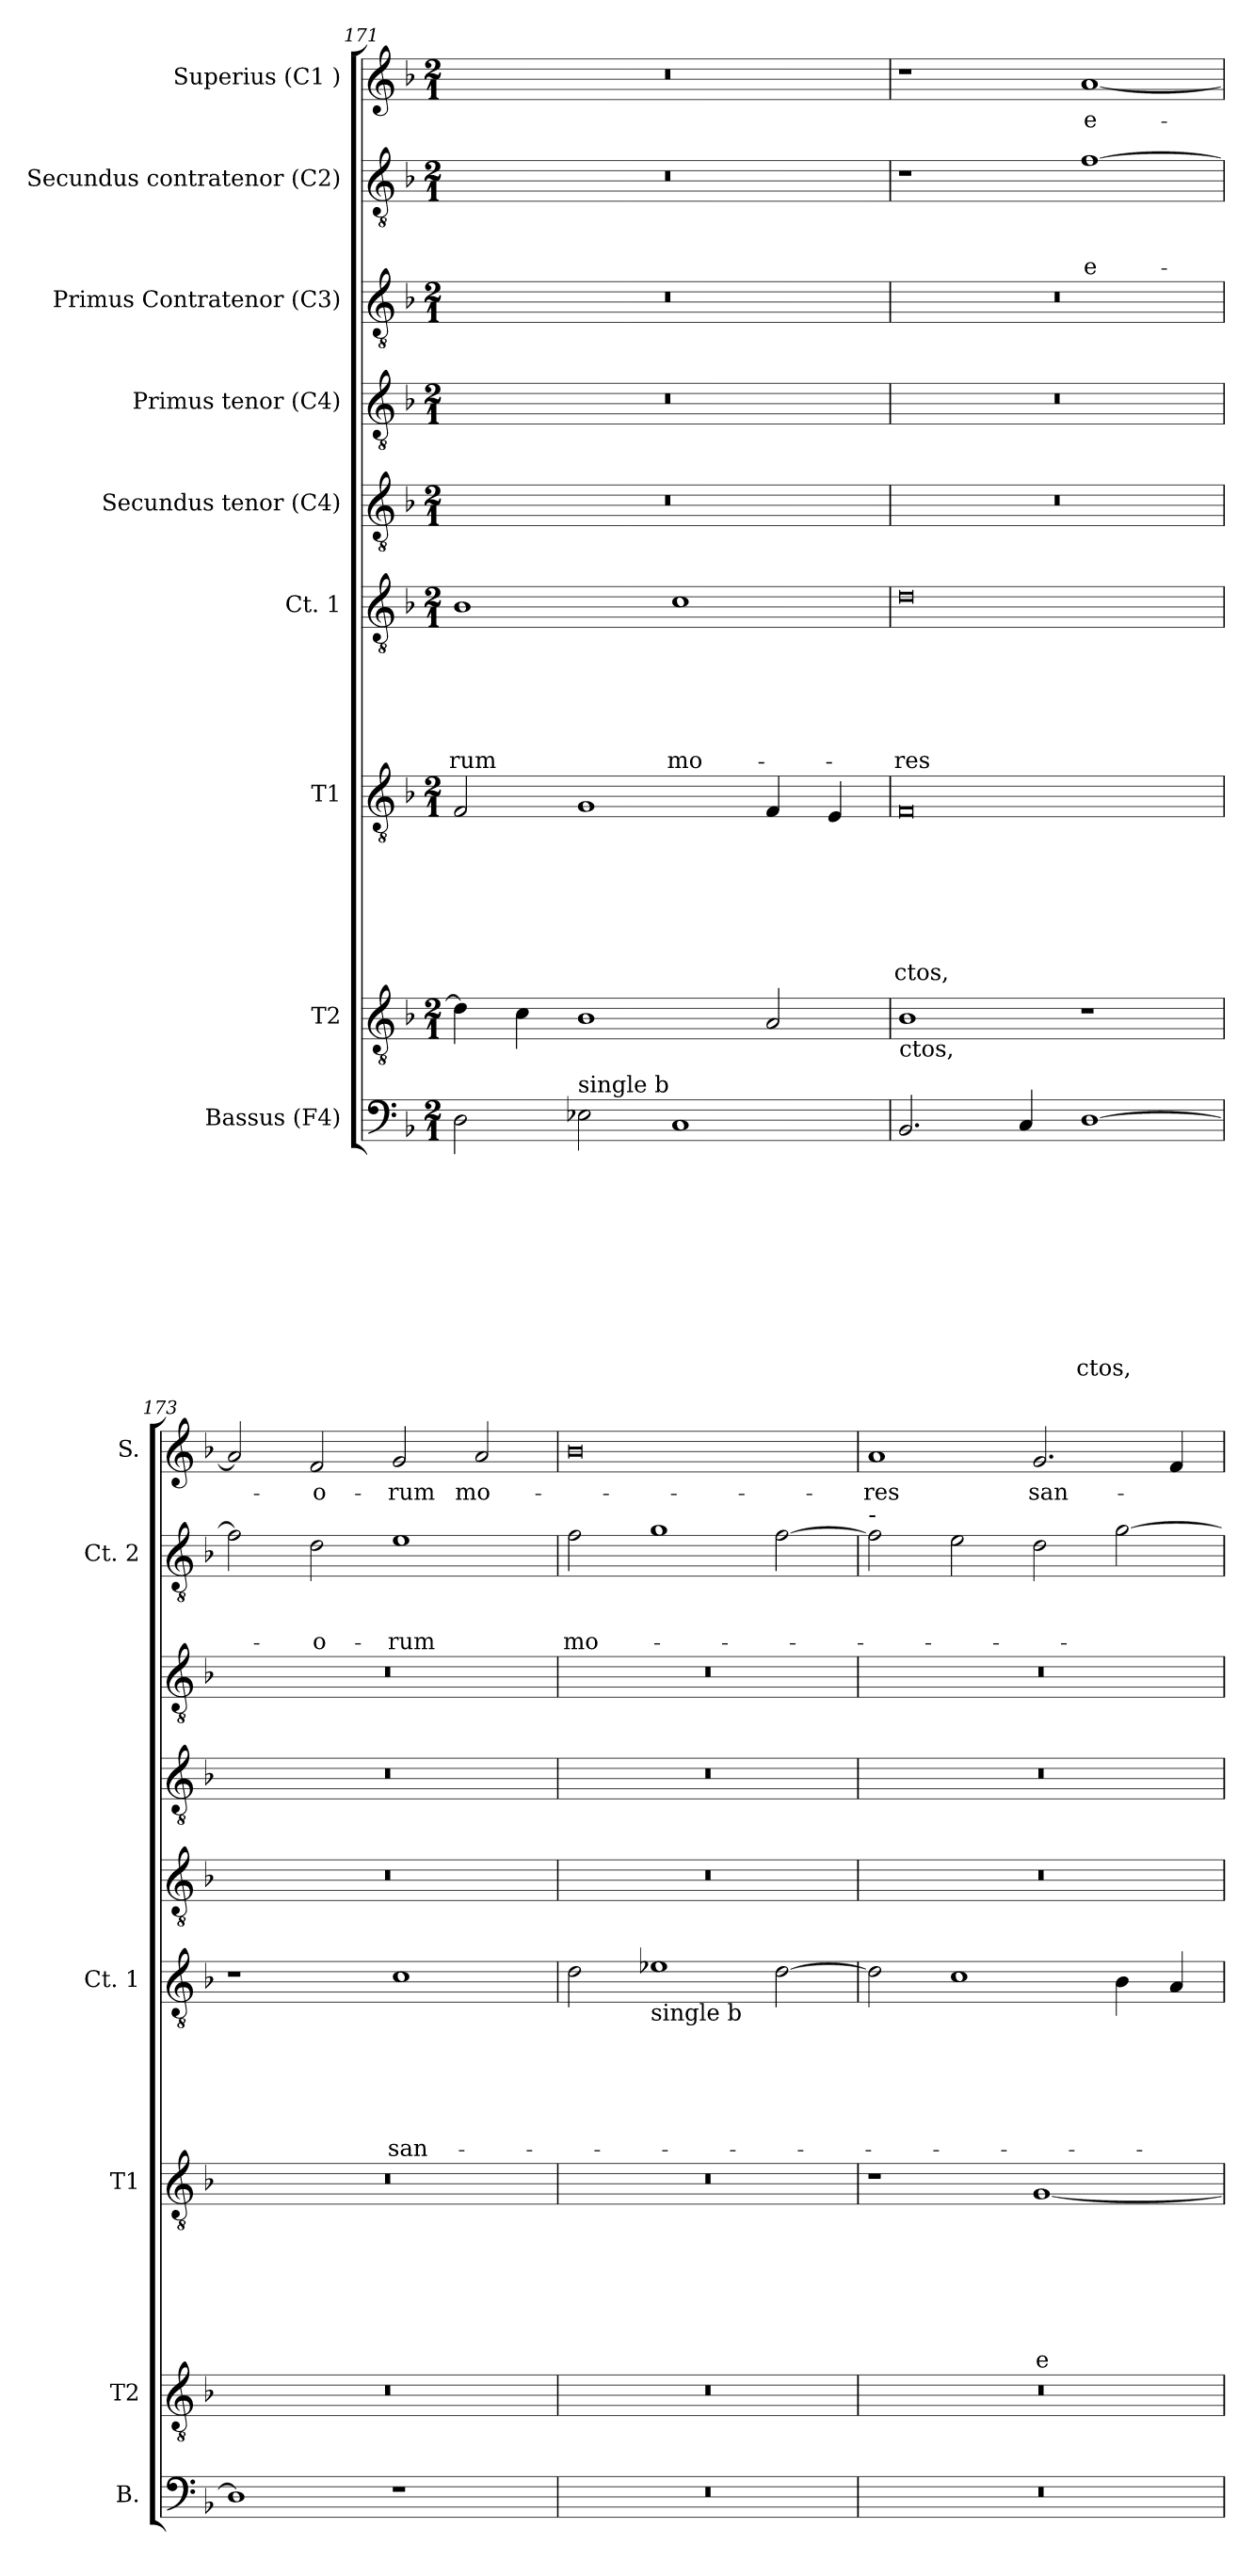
**kern	**text	**text	**text	**text	**text	**text	**text	**text	**text	**text	**kern	**kern	**text	**text	**text	**text	**text	**text	**text	**kern	**text	**text	**text	**text	**text	**text	**kern	**kern	**kern	**kern	**text	**text	**text	**kern	**text
*part9	*part9	*part9	*part9	*part9	*part9	*part9	*part9	*part9	*part9	*part9	*part8	*part7	*part7	*part7	*part7	*part7	*part7	*part7	*part7	*part6	*part6	*part6	*part6	*part6	*part6	*part6	*part5	*part4	*part3	*part2	*part2	*part2	*part2	*part1	*part1
*staff9	*staff9	*staff9	*staff9	*staff9	*staff9	*staff9	*staff9	*staff9	*staff9	*staff9	*staff8	*staff7	*staff7	*staff7	*staff7	*staff7	*staff7	*staff7	*staff7	*staff6	*staff6	*staff6	*staff6	*staff6	*staff6	*staff6	*staff5	*staff4	*staff3	*staff2	*staff2	*staff2	*staff2	*staff1	*staff1
*I"Bassus (F4)	*	*	*	*	*	*	*	*	*	*	*I"T2	*I"T1	*	*	*	*	*	*	*	*I"Ct. 1	*	*	*	*	*	*	*I"Secundus tenor (C4)	*I"Primus tenor (C4)	*I"Primus Contratenor (C3)	*I"Secundus contratenor (C2)	*	*	*	*I"Superius (C1 )	*
*I'B.	*	*	*	*	*	*	*	*	*	*	*I'T2	*I'T1	*	*	*	*	*	*	*	*I'Ct. 1	*	*	*	*	*	*	*	*	*	*I'Ct. 2	*	*	*	*I'S.	*
*clefF4	*	*	*	*	*	*	*	*	*	*	*clefGv2	*clefGv2	*	*	*	*	*	*	*	*clefGv2	*	*	*	*	*	*	*clefGv2	*clefGv2	*clefGv2	*clefGv2	*	*	*	*clefG2	*
*k[b-]	*	*	*	*	*	*	*	*	*	*	*k[b-]	*k[b-]	*	*	*	*	*	*	*	*k[b-]	*	*	*	*	*	*	*k[b-]	*k[b-]	*k[b-]	*k[b-]	*	*	*	*k[b-]	*
*F:	*	*	*	*	*	*	*	*	*	*	*F:	*F:	*	*	*	*	*	*	*	*F:	*	*	*	*	*	*	*F:	*F:	*F:	*F:	*	*	*	*F:	*
*M2/1	*	*	*	*	*	*	*	*	*	*	*M2/1	*M2/1	*	*	*	*	*	*	*	*M2/1	*	*	*	*	*	*	*M2/1	*M2/1	*M2/1	*M2/1	*	*	*	*M2/1	*
=171	=171	=171	=171	=171	=171	=171	=171	=171	=171	=171	=171	=171	=171	=171	=171	=171	=171	=171	=171	=171	=171	=171	=171	=171	=171	=171	=171	=171	=171	=171	=171	=171	=171	=171	=171
!	!	!	!	!	!	!	!	!	!	!	!	!	!	!	!	!	!	!	!	!	!	!	!	!	!	!LO:LY:b	!	!	!	!	!	!	!	!	!
2D\	.	.	.	.	.	.	.	.	.	.	4d\]	2F/	.	.	.	.	.	.	.	1B-	.	.	.	.	.	-rum	0r	0r	0r	0r	.	.	.	0r	.
.	.	.	.	.	.	.	.	.	.	.	4c\	.	.	.	.	.	.	.	.	.	.	.	.	.	.	.	.	.	.	.	.	.	.	.	.
!LO:TX:a:t=single b	!	!	!	!	!	!	!	!	!	!	!	!	!	!	!	!	!	!	!	!	!	!	!	!	!	!	!	!	!	!	!	!	!	!	!
2E-\	.	.	.	.	.	.	.	.	.	.	1B-	1G	.	.	.	.	.	.	.	.	.	.	.	.	.	.	.	.	.	.	.	.	.	.	.
!	!	!	!	!	!	!	!	!	!	!	!	!	!	!	!	!	!	!	!	!	!	!	!	!	!	!LO:LY:b	!	!	!	!	!	!	!	!	!
1C	.	.	.	.	.	.	.	.	.	.	.	.	.	.	.	.	.	.	.	1c	.	.	.	.	.	mo-	.	.	.	.	.	.	.	.	.
.	.	.	.	.	.	.	.	.	.	.	2A/	4F/	.	.	.	.	.	.	.	.	.	.	.	.	.	.	.	.	.	.	.	.	.	.	.
.	.	.	.	.	.	.	.	.	.	.	.	4E/	.	.	.	.	.	.	.	.	.	.	.	.	.	.	.	.	.	.	.	.	.	.	.
=172	=172	=172	=172	=172	=172	=172	=172	=172	=172	=172	=172	=172	=172	=172	=172	=172	=172	=172	=172	=172	=172	=172	=172	=172	=172	=172	=172	=172	=172	=172	=172	=172	=172	=172	=172
!	!	!	!	!	!	!	!	!	!	!	!LO:TX:b:t=ctos,	!	!	!	!	!	!	!	!	!	!	!	!	!	!	!	!	!	!	!	!	!	!	!	!
!	!	!	!	!	!	!	!	!	!	!	!	!	!	!	!	!	!	!	!LO:LY:b	!	!	!	!	!	!	!LO:LY:b	!	!	!	!	!	!	!	!	!
2.BB-/	.	.	.	.	.	.	.	.	.	.	1B-	0F	.	.	.	.	.	.	-ctos,	0d	.	.	.	.	.	-res	0r	0r	0r	1r	.	.	.	1r	.
4C/	.	.	.	.	.	.	.	.	.	.	.	.	.	.	.	.	.	.	.	.	.	.	.	.	.	.	.	.	.	.	.	.	.	.	.
!	!	!	!	!	!	!	!	!	!	!LO:LY:b	!	!	!	!	!	!	!	!	!	!	!	!	!	!	!	!	!	!	!	!	!	!	!LO:LY:b:rj	!	!LO:LY:b:rj
[>1D	.	.	.	.	.	.	.	.	.	-ctos,	1r	.	.	.	.	.	.	.	.	.	.	.	.	.	.	.	.	.	.	[>1f	.	.	-e-	[<1a	e-
=173	=173	=173	=173	=173	=173	=173	=173	=173	=173	=173	=173	=173	=173	=173	=173	=173	=173	=173	=173	=173	=173	=173	=173	=173	=173	=173	=173	=173	=173	=173	=173	=173	=173	=173	=173
1D]	.	.	.	.	.	.	.	.	.	.	0r	0r	.	.	.	.	.	.	.	1r	.	.	.	.	.	.	0r	0r	0r	2f\]	.	.	.	2a/]	.
!	!	!	!	!	!	!	!	!	!	!	!	!	!	!	!	!	!	!	!	!	!	!	!	!	!	!	!	!	!	!	!	!	!LO:LY:b:rj	!	!LO:LY:b:rj
.	.	.	.	.	.	.	.	.	.	.	.	.	.	.	.	.	.	.	.	.	.	.	.	.	.	.	.	.	.	2d\	.	.	-o-	2f/	-o-
!	!	!	!	!	!	!	!	!	!	!	!	!	!	!	!	!	!	!	!	!	!	!	!	!	!	!LO:LY:b	!	!	!	!	!	!	!LO:LY:b:rj	!	!LO:LY:b:rj
1r	.	.	.	.	.	.	.	.	.	.	.	.	.	.	.	.	.	.	.	1c	.	.	.	.	.	san-	.	.	.	1e	.	.	-rum	2g/	-rum
!	!	!	!	!	!	!	!	!	!	!	!	!	!	!	!	!	!	!	!	!	!	!	!	!	!	!	!	!	!	!	!	!	!	!	!LO:LY:b:rj
.	.	.	.	.	.	.	.	.	.	.	.	.	.	.	.	.	.	.	.	.	.	.	.	.	.	.	.	.	.	.	.	.	.	2a/	mo-
=174	=174	=174	=174	=174	=174	=174	=174	=174	=174	=174	=174	=174	=174	=174	=174	=174	=174	=174	=174	=174	=174	=174	=174	=174	=174	=174	=174	=174	=174	=174	=174	=174	=174	=174	=174
!	!	!	!	!	!	!	!	!	!	!	!	!	!	!	!	!	!	!	!	!	!	!	!	!	!	!	!	!	!	!	!	!	!LO:LY:b:rj	!	!
0r	.	.	.	.	.	.	.	.	.	.	0r	0r	.	.	.	.	.	.	.	2d\	.	.	.	.	.	.	0r	0r	0r	2f\	.	.	mo-	0b-	.
!	!	!	!	!	!	!	!	!	!	!	!	!	!	!	!	!	!	!	!	!LO:TX:b:t=single b	!	!	!	!	!	!	!	!	!	!	!	!	!	!	!
.	.	.	.	.	.	.	.	.	.	.	.	.	.	.	.	.	.	.	.	1e-	.	.	.	.	.	.	.	.	.	1g	.	.	.	.	.
.	.	.	.	.	.	.	.	.	.	.	.	.	.	.	.	.	.	.	.	[<2d\	.	.	.	.	.	.	.	.	.	[<2f\	.	.	.	.	.
!!LO:PB:g=z
=175	=175	=175	=175	=175	=175	=175	=175	=175	=175	=175	=175	=175	=175	=175	=175	=175	=175	=175	=175	=175	=175	=175	=175	=175	=175	=175	=175	=175	=175	=175	=175	=175	=175	=175	=175
!	!	!	!	!	!	!	!	!	!	!	!	!	!	!	!	!	!	!	!	!	!	!	!	!	!	!	!	!	!	!LO:TX:a:t=-	!	!	!	!	!
!	!	!	!	!	!	!	!	!	!	!	!	!	!	!	!	!	!	!	!	!	!	!	!	!	!	!	!	!	!	!	!	!	!	!	!LO:LY:b:rj
0r	.	.	.	.	.	.	.	.	.	.	0r	1r	.	.	.	.	.	.	.	2d\]	.	.	.	.	.	.	0r	0r	0r	2f\]	.	.	.	1a	-res
.	.	.	.	.	.	.	.	.	.	.	.	.	.	.	.	.	.	.	.	1c	.	.	.	.	.	.	.	.	.	2e\	.	.	.	.	.
!	!	!	!	!	!	!	!	!	!	!	!	!	!	!	!	!	!	!	!LO:LY:b	!	!	!	!	!	!	!	!	!	!	!	!	!	!	!	!LO:LY:b:rj
.	.	.	.	.	.	.	.	.	.	.	.	[<1G	.	.	.	.	.	.	e-	.	.	.	.	.	.	.	.	.	.	2d\	.	.	.	2.g/	san-
.	.	.	.	.	.	.	.	.	.	.	.	.	.	.	.	.	.	.	.	4B-\	.	.	.	.	.	.	.	.	.	[>2g\	.	.	.	.	.
.	.	.	.	.	.	.	.	.	.	.	.	.	.	.	.	.	.	.	.	4A/	.	.	.	.	.	.	.	.	.	.	.	.	.	4f/	.
=	=	=	=	=	=	=	=	=	=	=	=	=	=	=	=	=	=	=	=	=	=	=	=	=	=	=	=	=	=	=	=	=	=	=	=
*-	*-	*-	*-	*-	*-	*-	*-	*-	*-	*-	*-	*-	*-	*-	*-	*-	*-	*-	*-	*-	*-	*-	*-	*-	*-	*-	*-	*-	*-	*-	*-	*-	*-	*-	*-
